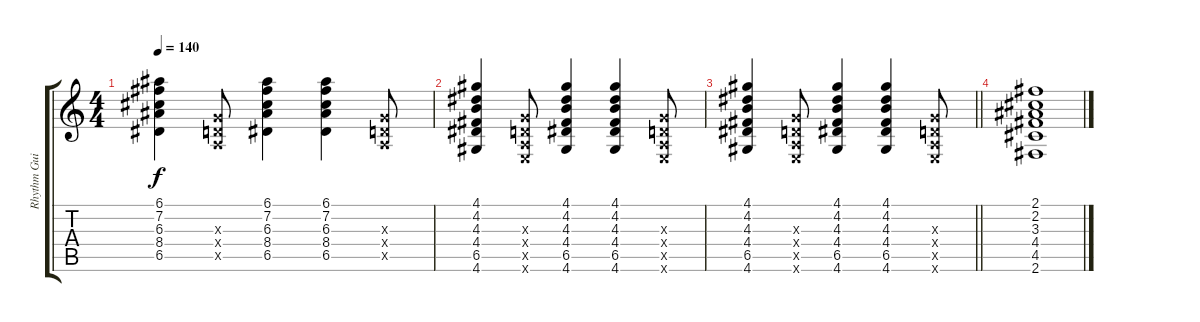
\track ("Rhythm Guitar" "Rhythm Gui") {instrument electricguitarjazz}
\staff {score tabs}
\tuning (E4 B3 G3 D3 A2 E2) {hide}
\ts (4 4)
\tempo 140
\clef g2
\ks c
(6.1 7.2 6.3 8.4 6.5).4{dy f} (0.3{x} 0.4{x} 0.5{x}).8 (6.1 7.2 6.3 8.4 6.5).4 (6.1 7.2 6.3 8.4 6.5).4 (0.3{x} 0.4{x} 0.5{x}).8 |
(4.1 4.2 4.3 4.4 6.5 4.6).4 (0.3{x} 0.4{x} 0.5{x} 0.6{x}).8 (4.1 4.2 4.3 4.4 6.5 4.6).4 (4.1 4.2 4.3 4.4 6.5 4.6).4 (0.3{x} 0.4{x} 0.5{x} 0.6{x}).8 |
\barLineRight lightlight
(4.1 4.2 4.3 4.4 6.5 4.6).4 (0.3{x} 0.4{x} 0.5{x} 0.6{x}).8 (4.1 4.2 4.3 4.4 6.5 4.6).4 (4.1 4.2 4.3 4.4 6.5 4.6).4 (0.3{x} 0.4{x} 0.5{x} 0.6{x}).8 |
(2.1 2.2 3.3 4.4 4.5 2.6).1
